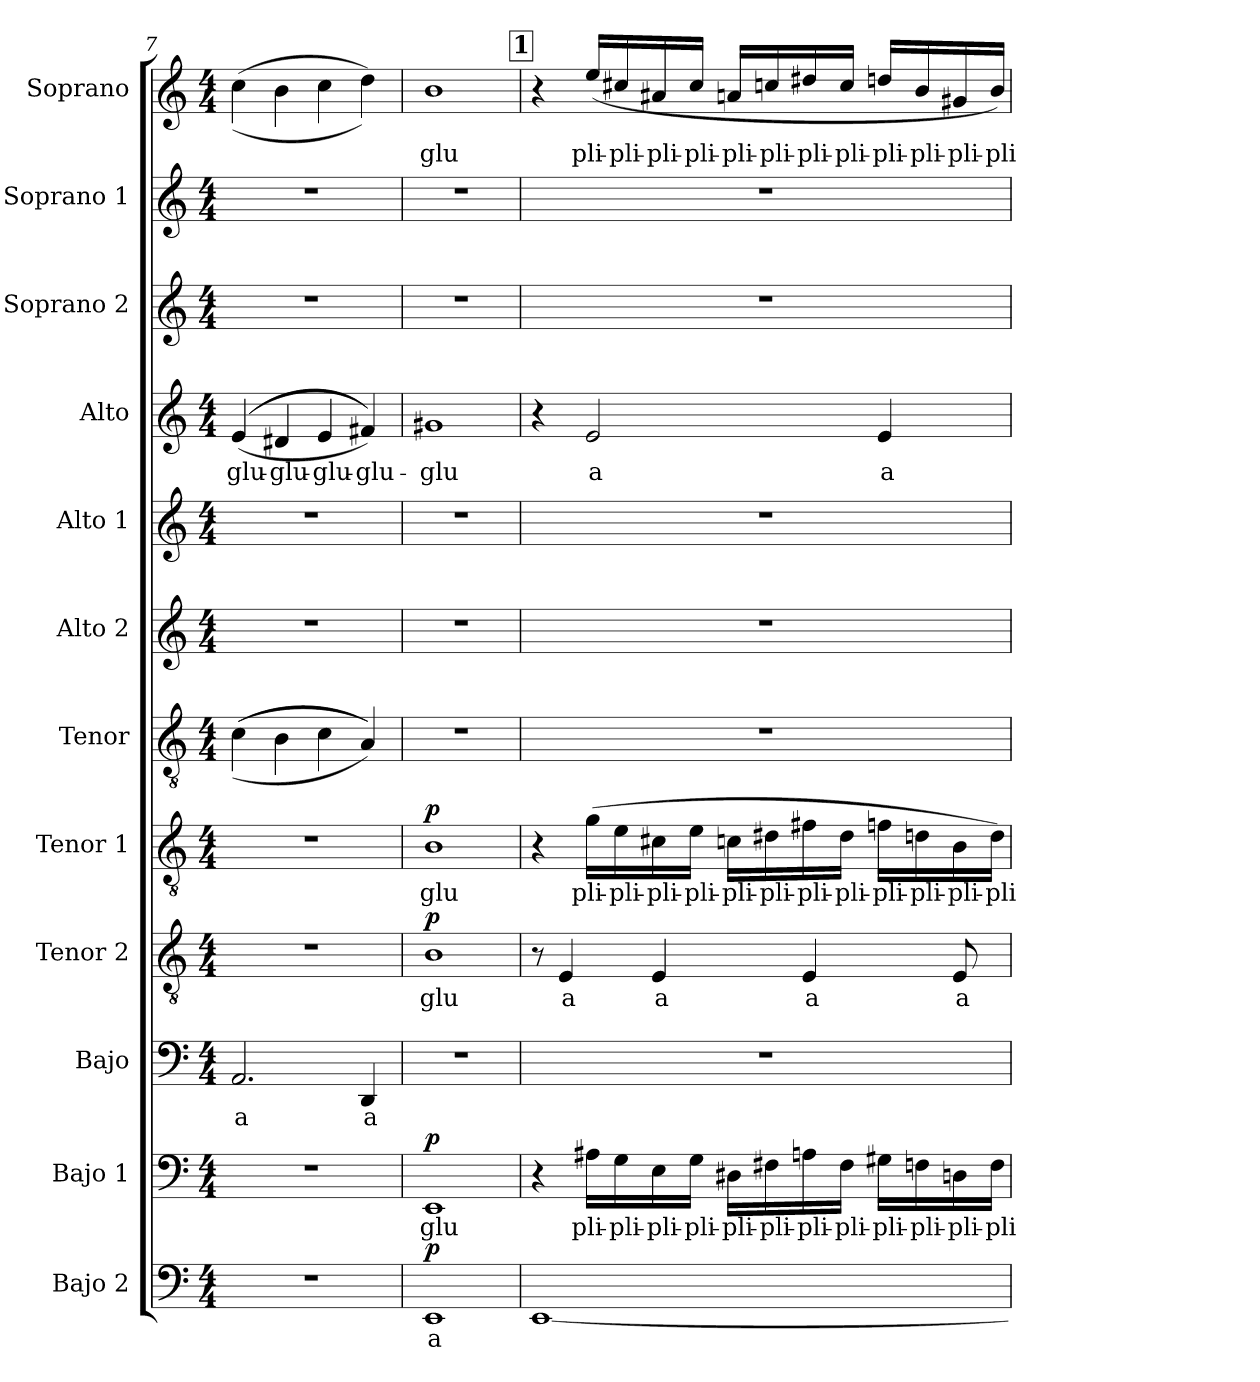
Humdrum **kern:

**kern	**text	**dynam	**kern	**text	**dynam	**kern	**text	**kern	**text	**dynam	**kern	**text	**dynam	**kern	**kern	**kern	**kern	**text	**kern	**kern	**kern	**text
*part12	*part12	*part12	*part11	*part11	*part11	*part10	*part10	*part9	*part9	*part9	*part8	*part8	*part8	*part7	*part6	*part5	*part4	*part4	*part3	*part2	*part1	*part1
*staff12	*staff12	*staff12	*staff11	*staff11	*staff11	*staff10	*staff10	*staff9	*staff9	*staff9	*staff8	*staff8	*staff8	*staff7	*staff6	*staff5	*staff4	*staff4	*staff3	*staff2	*staff1	*staff1
*I"Bajo 2	*	*	*I"Bajo 1	*	*	*I"Bajo	*	*I"Tenor 2	*	*	*I"Tenor 1	*	*	*I"Tenor	*I"Alto 2	*I"Alto 1	*I"Alto	*	*I"Soprano 2	*I"Soprano 1	*I"Soprano	*
*I'B2.	*	*	*I'B1.	*	*	*I'B.	*	*I'T2.	*	*	*I'T1.	*	*	*I'T.	*I'A2.	*I'A1.	*I'A.	*	*I'S2.	*I'S1.	*I'S.	*
*clefF4	*	*	*clefF4	*	*	*clefF4	*	*clefGv2	*	*	*clefGv2	*	*	*clefGv2	*clefG2	*clefG2	*clefG2	*	*clefG2	*clefG2	*clefG2	*
*k[]	*	*	*k[]	*	*	*k[]	*	*k[]	*	*	*k[]	*	*	*k[]	*k[]	*k[]	*k[]	*	*k[]	*k[]	*k[]	*
*M4/4	*	*	*M4/4	*	*	*M4/4	*	*M4/4	*	*	*M4/4	*	*	*M4/4	*M4/4	*M4/4	*M4/4	*	*M4/4	*M4/4	*M4/4	*
=7	=7	=7	=7	=7	=7	=7	=7	=7	=7	=7	=7	=7	=7	=7	=7	=7	=7	=7	=7	=7	=7	=7
!	!	!	!	!	!	!	!LO:LY:b	!	!	!	!	!	!	!	!	!	!	!LO:LY:b	!	!	!	!
1r	.	.	1r	.	.	2.AA/	-a	1r	.	.	1r	.	.	(>(>(>4c\	1r	1r	(<(<(<4e/	-glu-	1r	1r	(>(>4cc\	.
!	!	!	!	!	!	!	!	!	!	!	!	!	!	!	!	!	!	!LO:LY:b	!	!	!	!
.	.	.	.	.	.	.	.	.	.	.	.	.	.	4B\	.	.	4d#X/	-glu-	.	.	4b\	.
!	!	!	!	!	!	!	!	!	!	!	!	!	!	!	!	!	!	!LO:LY:b	!	!	!	!
.	.	.	.	.	.	.	.	.	.	.	.	.	.	4c\	.	.	4e/	-glu-	.	.	4cc\	.
!	!	!	!	!	!	!	!LO:LY:b	!	!	!	!	!	!	!	!	!	!	!LO:LY:b	!	!	!	!
.	.	.	.	.	.	4DD/	a	.	.	.	.	.	.	4A/)))	.	.	4f#X/)))	-glu-	.	.	4dd\))	.
!!LO:LB:g=z
=8	=8	=8	=8	=8	=8	=8	=8	=8	=8	=8	=8	=8	=8	=8	=8	=8	=8	=8	=8	=8	=8	=8
!	!LO:LY:b	!LO:DY:a	!	!LO:LY:b	!LO:DY:a	!	!	!	!LO:LY:b	!LO:DY:a	!	!LO:LY:b	!LO:DY:a	!	!	!	!	!LO:LY:b	!	!	!	!LO:LY:b
1EE	a	p	1EE	glu	p	1r	.	1B	glu	p	1B	glu	p	1r	1r	1r	1g#X	-glu	1r	1r	1b	glu
!!LO:REH:place=s1:a:B:fs=14:t=1
=9	=9	=9	=9	=9	=9	=9	=9	=9	=9	=9	=9	=9	=9	=9	=9	=9	=9	=9	=9	=9	=9	=9
[1EE	.	.	4r	.	.	1r	.	8r	.	.	4r	.	.	1r	1r	1r	4r	.	1r	1r	4r	.
!	!	!	!	!	!	!	!	!	!LO:LY:b	!	!	!	!	!	!	!	!	!	!	!	!	!
.	.	.	.	.	.	.	.	4E/	a	.	.	.	.	.	.	.	.	.	.	.	.	.
!	!	!	!	!LO:LY:b	!	!	!	!	!	!	!	!LO:LY:b	!	!	!	!	!	!LO:LY:b	!	!	!	!LO:LY:b
.	.	.	16A#X\LL	pli-	.	.	.	.	.	.	(>16g\LL	pli-	.	.	.	.	2e/	a	.	.	(>16ee/LL	pli-
!	!	!	!	!LO:LY:b	!	!	!	!	!	!	!	!LO:LY:b	!	!	!	!	!	!	!	!	!	!LO:LY:b
.	.	.	16G\	-pli-	.	.	.	.	.	.	16e\	-pli-	.	.	.	.	.	.	.	.	16cc#X/	-pli-
!	!	!	!	!LO:LY:b	!	!	!	!	!LO:LY:b	!	!	!LO:LY:b	!	!	!	!	!	!	!	!	!	!LO:LY:b
.	.	.	16E\	-pli-	.	.	.	4E/	a	.	16c#X\	-pli-	.	.	.	.	.	.	.	.	16a#X/	-pli-
!	!	!	!	!LO:LY:b	!	!	!	!	!	!	!	!LO:LY:b	!	!	!	!	!	!	!	!	!	!LO:LY:b
.	.	.	16G\JJ	-pli-	.	.	.	.	.	.	16e\JJ	-pli-	.	.	.	.	.	.	.	.	16cc#/JJ	-pli-
!	!	!	!	!LO:LY:b	!	!	!	!	!	!	!	!LO:LY:b	!	!	!	!	!	!	!	!	!	!LO:LY:b
.	.	.	16D#X\LL	-pli-	.	.	.	.	.	.	16cn\LL	-pli-	.	.	.	.	.	.	.	.	16an/LL	-pli-
!	!	!	!	!LO:LY:b	!	!	!	!	!	!	!	!LO:LY:b	!	!	!	!	!	!	!	!	!	!LO:LY:b
.	.	.	16F#X\	-pli-	.	.	.	.	.	.	16d#X\	-pli-	.	.	.	.	.	.	.	.	16ccn/	-pli-
!	!	!	!	!LO:LY:b	!	!	!	!	!LO:LY:b	!	!	!LO:LY:b	!	!	!	!	!	!	!	!	!	!LO:LY:b
.	.	.	16An\	-pli-	.	.	.	4E/	a	.	16f#X\	-pli-	.	.	.	.	.	.	.	.	16dd#X/	-pli-
!	!	!	!	!LO:LY:b	!	!	!	!	!	!	!	!LO:LY:b	!	!	!	!	!	!	!	!	!	!LO:LY:b
.	.	.	16F#\JJ	-pli-	.	.	.	.	.	.	16d#\JJ	-pli-	.	.	.	.	.	.	.	.	16cc/JJ	-pli-
!	!	!	!	!LO:LY:b	!	!	!	!	!	!	!	!LO:LY:b	!	!	!	!	!	!LO:LY:b	!	!	!	!LO:LY:b
.	.	.	16G#X\LL	-pli-	.	.	.	.	.	.	16fn\LL	-pli-	.	.	.	.	4e/	a	.	.	16ddn/LL	-pli-
!	!	!	!	!LO:LY:b	!	!	!	!	!	!	!	!LO:LY:b	!	!	!	!	!	!	!	!	!	!LO:LY:b
.	.	.	16Fn\	-pli-	.	.	.	.	.	.	16dn\	-pli-	.	.	.	.	.	.	.	.	16b/	-pli-
!	!	!	!	!LO:LY:b	!	!	!	!	!LO:LY:b	!	!	!LO:LY:b	!	!	!	!	!	!	!	!	!	!LO:LY:b
.	.	.	16Dn\	-pli-	.	.	.	8E/	a	.	16B\	-pli-	.	.	.	.	.	.	.	.	16g#X/	-pli-
!	!	!	!	!LO:LY:b	!	!	!	!	!	!	!	!LO:LY:b	!	!	!	!	!	!	!	!	!	!LO:LY:b
.	.	.	16F\JJ	-pli	.	.	.	.	.	.	16d\JJ)	-pli	.	.	.	.	.	.	.	.	16b/JJ)	-pli
=	=	=	=	=	=	=	=	=	=	=	=	=	=	=	=	=	=	=	=	=	=	=
*-	*-	*-	*-	*-	*-	*-	*-	*-	*-	*-	*-	*-	*-	*-	*-	*-	*-	*-	*-	*-	*-	*-
